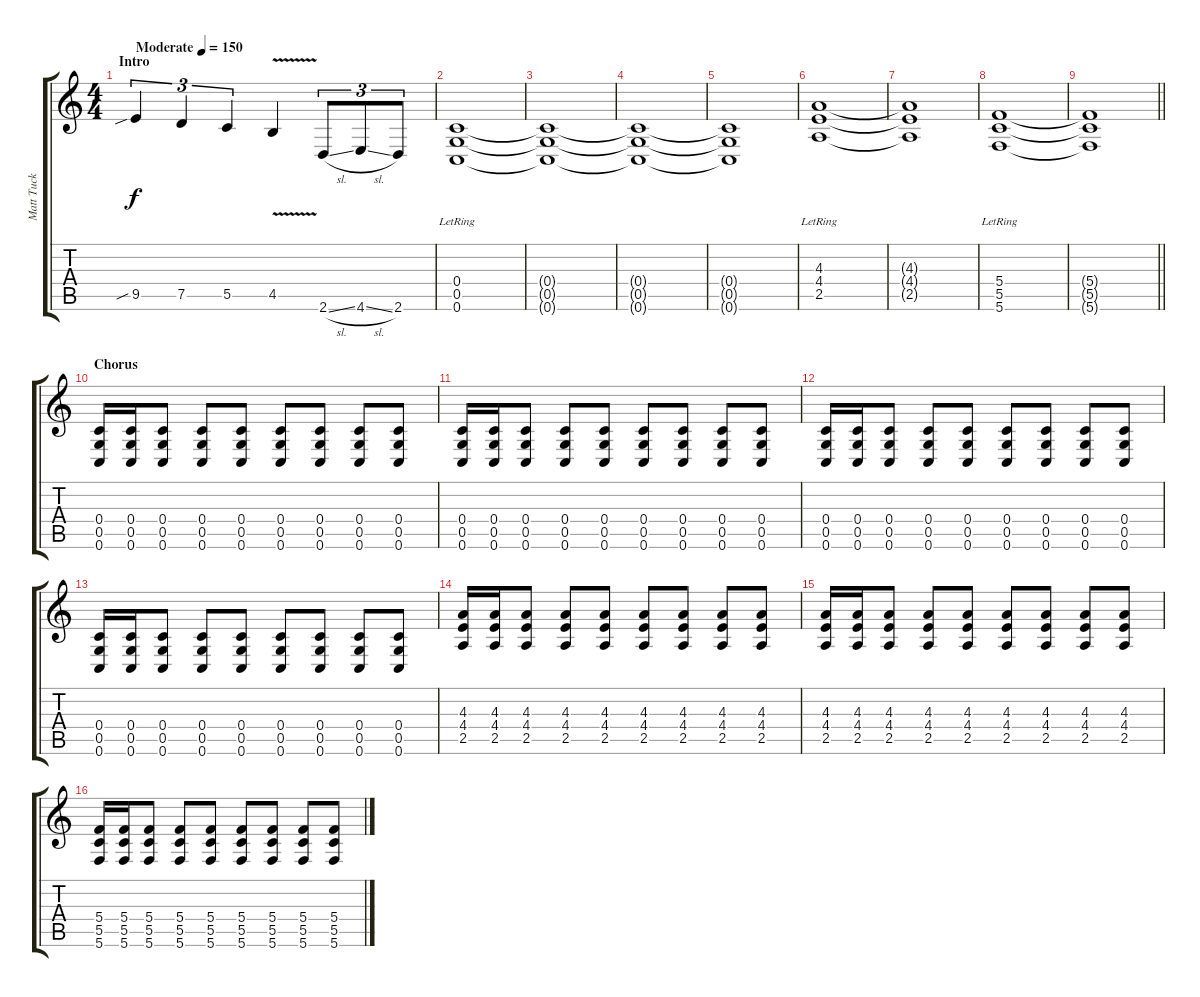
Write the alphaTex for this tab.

\track ("Matt Tuck" "Matt Tuck") {instrument acousticguitarsteel}
\staff {score tabs}
\tuning (D4 A3 F3 C3 G2 C2) {hide}
\ts (4 4)
\section ("" "Intro ")
\tempo (150 "Moderate")
\clef g2
\ks c
9.5{sib}.4{tu (3 2) dy f instrument acousticguitarsteel} 7.5.4{tu (3 2)} 5.5.4{tu (3 2)} 4.5{v}.4 2.6{sl}.8{tu (3 2)} 4.6{sl}.8{tu (3 2)} 2.6.8{tu (3 2)} |
(0.4{lr} 0.5{lr} 0.6{lr}).1 |
(0.4{t} 0.5{t} 0.6{t}).1 |
(0.4{t} 0.5{t} 0.6{t}).1 |
(0.4{t} 0.5{t} 0.6{t}).1 |
(4.3{lr} 4.4{lr} 2.5{lr}).1 |
(4.3{t} 4.4{t} 2.5{t}).1 |
(5.4{lr} 5.5{lr} 5.6{lr}).1 |
\barLineRight lightlight
(5.4{t} 5.5{t} 5.6{t}).1 |
\section ("" "Chorus ")
(0.4 0.5 0.6).16 (0.4 0.5 0.6).16 (0.4 0.5 0.6).8 (0.4 0.5 0.6).8 (0.4 0.5 0.6).8 (0.4 0.5 0.6).8 (0.4 0.5 0.6).8 (0.4 0.5 0.6).8 (0.4 0.5 0.6).8 |
(0.4 0.5 0.6).16 (0.4 0.5 0.6).16 (0.4 0.5 0.6).8 (0.4 0.5 0.6).8 (0.4 0.5 0.6).8 (0.4 0.5 0.6).8 (0.4 0.5 0.6).8 (0.4 0.5 0.6).8 (0.4 0.5 0.6).8 |
(0.4 0.5 0.6).16 (0.4 0.5 0.6).16 (0.4 0.5 0.6).8 (0.4 0.5 0.6).8 (0.4 0.5 0.6).8 (0.4 0.5 0.6).8 (0.4 0.5 0.6).8 (0.4 0.5 0.6).8 (0.4 0.5 0.6).8 |
(0.4 0.5 0.6).16 (0.4 0.5 0.6).16 (0.4 0.5 0.6).8 (0.4 0.5 0.6).8 (0.4 0.5 0.6).8 (0.4 0.5 0.6).8 (0.4 0.5 0.6).8 (0.4 0.5 0.6).8 (0.4 0.5 0.6).8 |
(4.3 4.4 2.5).16 (4.3 4.4 2.5).16 (4.3 4.4 2.5).8 (4.3 4.4 2.5).8 (4.3 4.4 2.5).8 (4.3 4.4 2.5).8 (4.3 4.4 2.5).8 (4.3 4.4 2.5).8 (4.3 4.4 2.5).8 |
(4.3 4.4 2.5).16 (4.3 4.4 2.5).16 (4.3 4.4 2.5).8 (4.3 4.4 2.5).8 (4.3 4.4 2.5).8 (4.3 4.4 2.5).8 (4.3 4.4 2.5).8 (4.3 4.4 2.5).8 (4.3 4.4 2.5).8 |
(5.4 5.5 5.6).16 (5.4 5.5 5.6).16 (5.4 5.5 5.6).8 (5.4 5.5 5.6).8 (5.4 5.5 5.6).8 (5.4 5.5 5.6).8 (5.4 5.5 5.6).8 (5.4 5.5 5.6).8 (5.4 5.5 5.6).8
